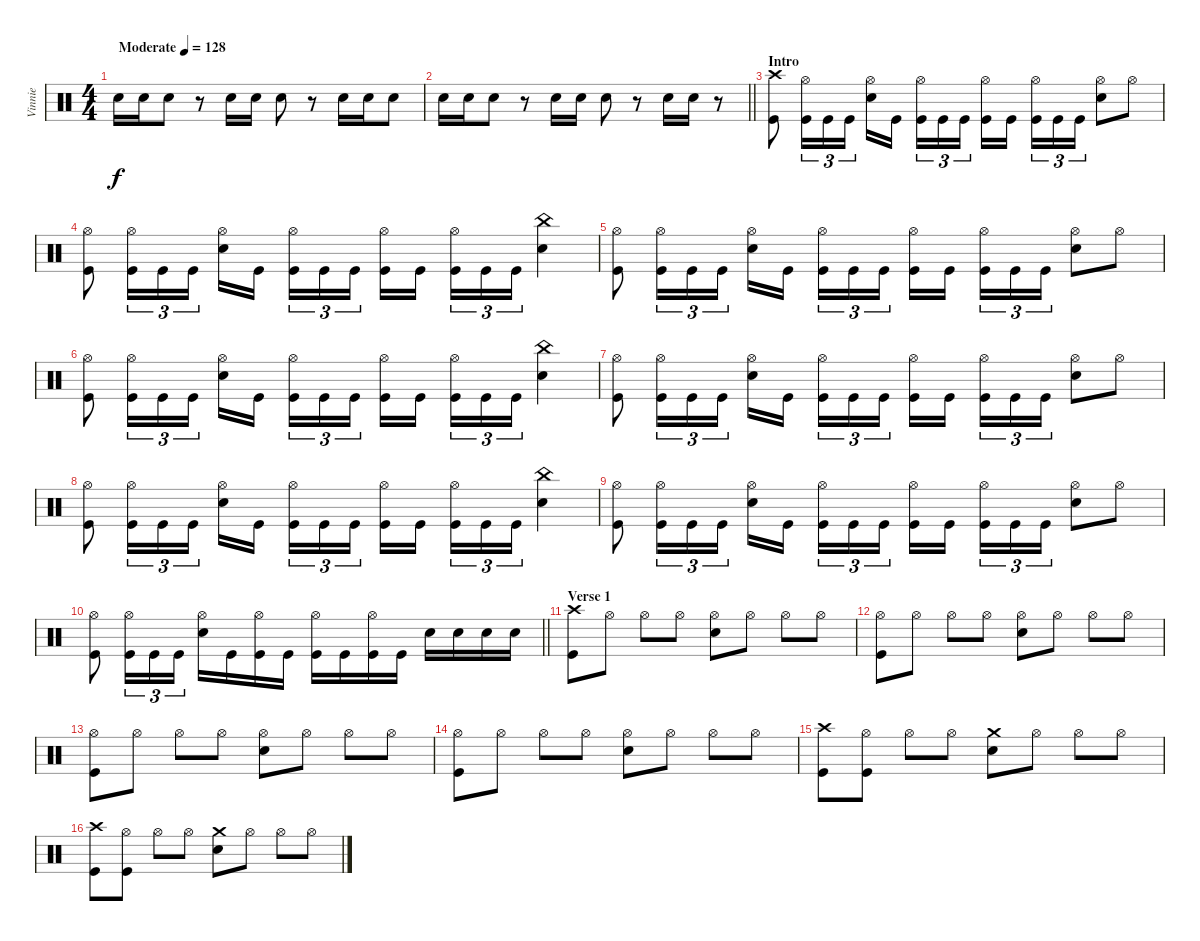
\track ("Vinnie" "Vinnie") {instrument percussion}
\staff {score}
\articulation defaults
\ts (4 4)
\tempo (128 "Moderate")
\clef neutral
\ks c "Electric Snare (hit)".16{dy f} "Electric Snare (hit)".16 "Electric Snare (hit)".8
r.8 "Electric Snare (hit)".16 "Electric Snare (hit)".16 "Electric Snare (hit)".8 r.8 "Electric Snare (hit)".16 "Electric Snare (hit)".16 "Electric Snare (hit)".8 |
\barLineRight lightlight "Electric Snare (hit)".16 "Electric Snare (hit)".16 "Electric Snare (hit)".8
r.8 "Electric Snare (hit)".16 "Electric Snare (hit)".16 "Electric Snare (hit)".8 r.8 "Electric Snare (hit)".16 "Electric Snare (hit)".16 r.8 |
\section ("" "Intro")
("Crash high (hit)" "Kick (hit)").8 ("Hi-Hat (open)" "Kick (hit)").16{tu (3 2)} "Kick (hit)".16{tu (3 2)} "Kick (hit)".16{tu (3 2)} ("Hi-Hat (open)" "Electric Snare (hit)").16 "Kick (hit)".16{beam splitsecondary} ("Hi-Hat (open)" "Kick (hit)").16{tu (3 2)} "Kick (hit)".16{tu (3 2)} "Kick (hit)".16{tu (3 2)} ("Hi-Hat (open)" "Kick (hit)").16 "Kick (hit)".16{beam splitsecondary} ("Hi-Hat (open)" "Kick (hit)").16{tu (3 2)} "Kick (hit)".16{tu (3 2)} "Kick (hit)".16{tu (3 2)} ("Hi-Hat (open)" "Electric Snare (hit)").8 "Hi-Hat (open)".8 |
("Hi-Hat (open)" "Kick (hit)").8 ("Hi-Hat (open)" "Kick (hit)").16{tu (3 2)} "Kick (hit)".16{tu (3 2)} "Kick (hit)".16{tu (3 2)} ("Hi-Hat (open)" "Electric Snare (hit)").16 "Kick (hit)".16{beam splitsecondary} ("Hi-Hat (open)" "Kick (hit)").16{tu (3 2)} "Kick (hit)".16{tu (3 2)} "Kick (hit)".16{tu (3 2)} ("Hi-Hat (open)" "Kick (hit)").16 "Kick (hit)".16{beam splitsecondary} ("Hi-Hat (open)" "Kick (hit)").16{tu (3 2)} "Kick (hit)".16{tu (3 2)} "Kick (hit)".16{tu (3 2)} ("China (hit)" "Electric Snare (hit)").4 |
("Hi-Hat (open)" "Kick (hit)").8 ("Hi-Hat (open)" "Kick (hit)").16{tu (3 2)} "Kick (hit)".16{tu (3 2)} "Kick (hit)".16{tu (3 2)} ("Hi-Hat (open)" "Electric Snare (hit)").16 "Kick (hit)".16{beam splitsecondary} ("Hi-Hat (open)" "Kick (hit)").16{tu (3 2)} "Kick (hit)".16{tu (3 2)} "Kick (hit)".16{tu (3 2)} ("Hi-Hat (open)" "Kick (hit)").16 "Kick (hit)".16{beam splitsecondary} ("Hi-Hat (open)" "Kick (hit)").16{tu (3 2)} "Kick (hit)".16{tu (3 2)} "Kick (hit)".16{tu (3 2)} ("Hi-Hat (open)" "Electric Snare (hit)").8 "Hi-Hat (open)".8 |
("Hi-Hat (open)" "Kick (hit)").8 ("Hi-Hat (open)" "Kick (hit)").16{tu (3 2)} "Kick (hit)".16{tu (3 2)} "Kick (hit)".16{tu (3 2)} ("Hi-Hat (open)" "Electric Snare (hit)").16 "Kick (hit)".16{beam splitsecondary} ("Hi-Hat (open)" "Kick (hit)").16{tu (3 2)} "Kick (hit)".16{tu (3 2)} "Kick (hit)".16{tu (3 2)} ("Hi-Hat (open)" "Kick (hit)").16 "Kick (hit)".16{beam splitsecondary} ("Hi-Hat (open)" "Kick (hit)").16{tu (3 2)} "Kick (hit)".16{tu (3 2)} "Kick (hit)".16{tu (3 2)} ("China (hit)" "Electric Snare (hit)").4 |
("Hi-Hat (open)" "Kick (hit)").8 ("Hi-Hat (open)" "Kick (hit)").16{tu (3 2)} "Kick (hit)".16{tu (3 2)} "Kick (hit)".16{tu (3 2)} ("Hi-Hat (open)" "Electric Snare (hit)").16 "Kick (hit)".16{beam splitsecondary} ("Hi-Hat (open)" "Kick (hit)").16{tu (3 2)} "Kick (hit)".16{tu (3 2)} "Kick (hit)".16{tu (3 2)} ("Hi-Hat (open)" "Kick (hit)").16 "Kick (hit)".16{beam splitsecondary} ("Hi-Hat (open)" "Kick (hit)").16{tu (3 2)} "Kick (hit)".16{tu (3 2)} "Kick (hit)".16{tu (3 2)} ("Hi-Hat (open)" "Electric Snare (hit)").8 "Hi-Hat (open)".8 |
("Hi-Hat (open)" "Kick (hit)").8 ("Hi-Hat (open)" "Kick (hit)").16{tu (3 2)} "Kick (hit)".16{tu (3 2)} "Kick (hit)".16{tu (3 2)} ("Hi-Hat (open)" "Electric Snare (hit)").16 "Kick (hit)".16{beam splitsecondary} ("Hi-Hat (open)" "Kick (hit)").16{tu (3 2)} "Kick (hit)".16{tu (3 2)} "Kick (hit)".16{tu (3 2)} ("Hi-Hat (open)" "Kick (hit)").16 "Kick (hit)".16{beam splitsecondary} ("Hi-Hat (open)" "Kick (hit)").16{tu (3 2)} "Kick (hit)".16{tu (3 2)} "Kick (hit)".16{tu (3 2)} ("China (hit)" "Electric Snare (hit)").4 |
("Hi-Hat (open)" "Kick (hit)").8 ("Hi-Hat (open)" "Kick (hit)").16{tu (3 2)} "Kick (hit)".16{tu (3 2)} "Kick (hit)".16{tu (3 2)} ("Hi-Hat (open)" "Electric Snare (hit)").16 "Kick (hit)".16{beam splitsecondary} ("Hi-Hat (open)" "Kick (hit)").16{tu (3 2)} "Kick (hit)".16{tu (3 2)} "Kick (hit)".16{tu (3 2)} ("Hi-Hat (open)" "Kick (hit)").16 "Kick (hit)".16{beam splitsecondary} ("Hi-Hat (open)" "Kick (hit)").16{tu (3 2)} "Kick (hit)".16{tu (3 2)} "Kick (hit)".16{tu (3 2)} ("Hi-Hat (open)" "Electric Snare (hit)").8 "Hi-Hat (open)".8 |
\barLineRight lightlight
("Hi-Hat (open)" "Kick (hit)").8 ("Hi-Hat (open)" "Kick (hit)").16{tu (3 2)} "Kick (hit)".16{tu (3 2)} "Kick (hit)".16{tu (3 2)} ("Hi-Hat (open)" "Electric Snare (hit)").16 "Kick (hit)".16 ("Hi-Hat (open)" "Kick (hit)").16 "Kick (hit)".16 ("Hi-Hat (open)" "Kick (hit)").16 "Kick (hit)".16 ("Hi-Hat (open)" "Kick (hit)").16 "Kick (hit)".16 "Electric Snare (hit)".16 "Electric Snare (hit)".16 "Electric Snare (hit)".16 "Electric Snare (hit)".16 |
\section ("" "Verse 1")
("Crash high (hit)" "Kick (hit)").8 "Hi-Hat (open)".8 "Hi-Hat (open)".8 "Hi-Hat (open)".8 ("Hi-Hat (open)" "Electric Snare (hit)").8 "Hi-Hat (open)".8 "Hi-Hat (open)".8 "Hi-Hat (open)".8 |
("Hi-Hat (open)" "Kick (hit)").8 "Hi-Hat (open)".8 "Hi-Hat (open)".8 "Hi-Hat (open)".8 ("Hi-Hat (open)" "Electric Snare (hit)").8 "Hi-Hat (open)".8 "Hi-Hat (open)".8 "Hi-Hat (open)".8 |
("Hi-Hat (open)" "Kick (hit)").8 "Hi-Hat (open)".8 "Hi-Hat (open)".8 "Hi-Hat (open)".8 ("Hi-Hat (open)" "Electric Snare (hit)").8 "Hi-Hat (open)".8 "Hi-Hat (open)".8 "Hi-Hat (open)".8 |
("Hi-Hat (open)" "Kick (hit)").8 "Hi-Hat (open)".8 "Hi-Hat (open)".8 "Hi-Hat (open)".8 ("Hi-Hat (open)" "Electric Snare (hit)").8 "Hi-Hat (open)".8 "Hi-Hat (open)".8 "Hi-Hat (open)".8 |
("Crash high (hit)" "Kick (hit)").8 ("Hi-Hat (open)" "Kick (hit)").8 "Hi-Hat (open)".8 "Hi-Hat (open)".8 ("Crash medium (hit)" "Electric Snare (hit)").8 "Hi-Hat (open)".8 "Hi-Hat (open)".8 "Hi-Hat (open)".8 |
("Crash high (hit)" "Kick (hit)").8 ("Hi-Hat (open)" "Kick (hit)").8 "Hi-Hat (open)".8 "Hi-Hat (open)".8 ("Crash medium (hit)" "Electric Snare (hit)").8 "Hi-Hat (open)".8 "Hi-Hat (open)".8 "Hi-Hat (open)".8
